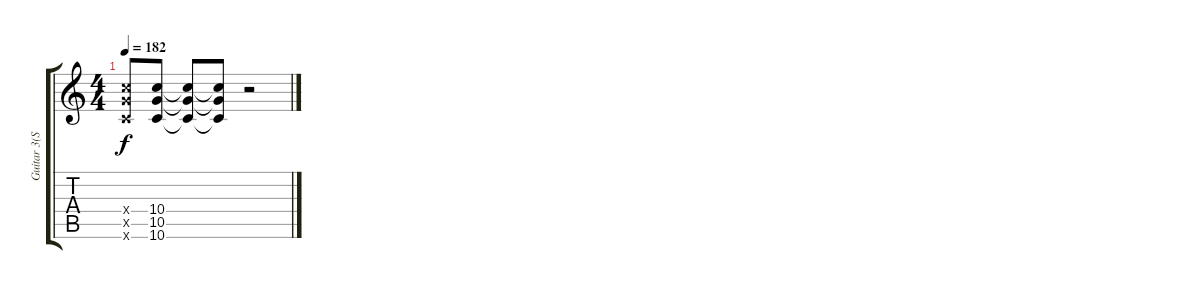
\track ("Guitar 3(Solo)" "Guitar 3(S") {instrument overdrivenguitar}
\staff {score tabs}
\tuning (E4 B3 G3 D3 A2 D2) {hide}
\ts (4 4)
\tempo 182
\clef g2
\ks c
(10.4{x} 10.5{x} 10.6{x}).8{dy f} (10.4 10.5 10.6).8 (10.4{t} 10.5{t} 10.6{t}).8 (10.4{t} 10.5{t} 10.6{t}).8 r.2
